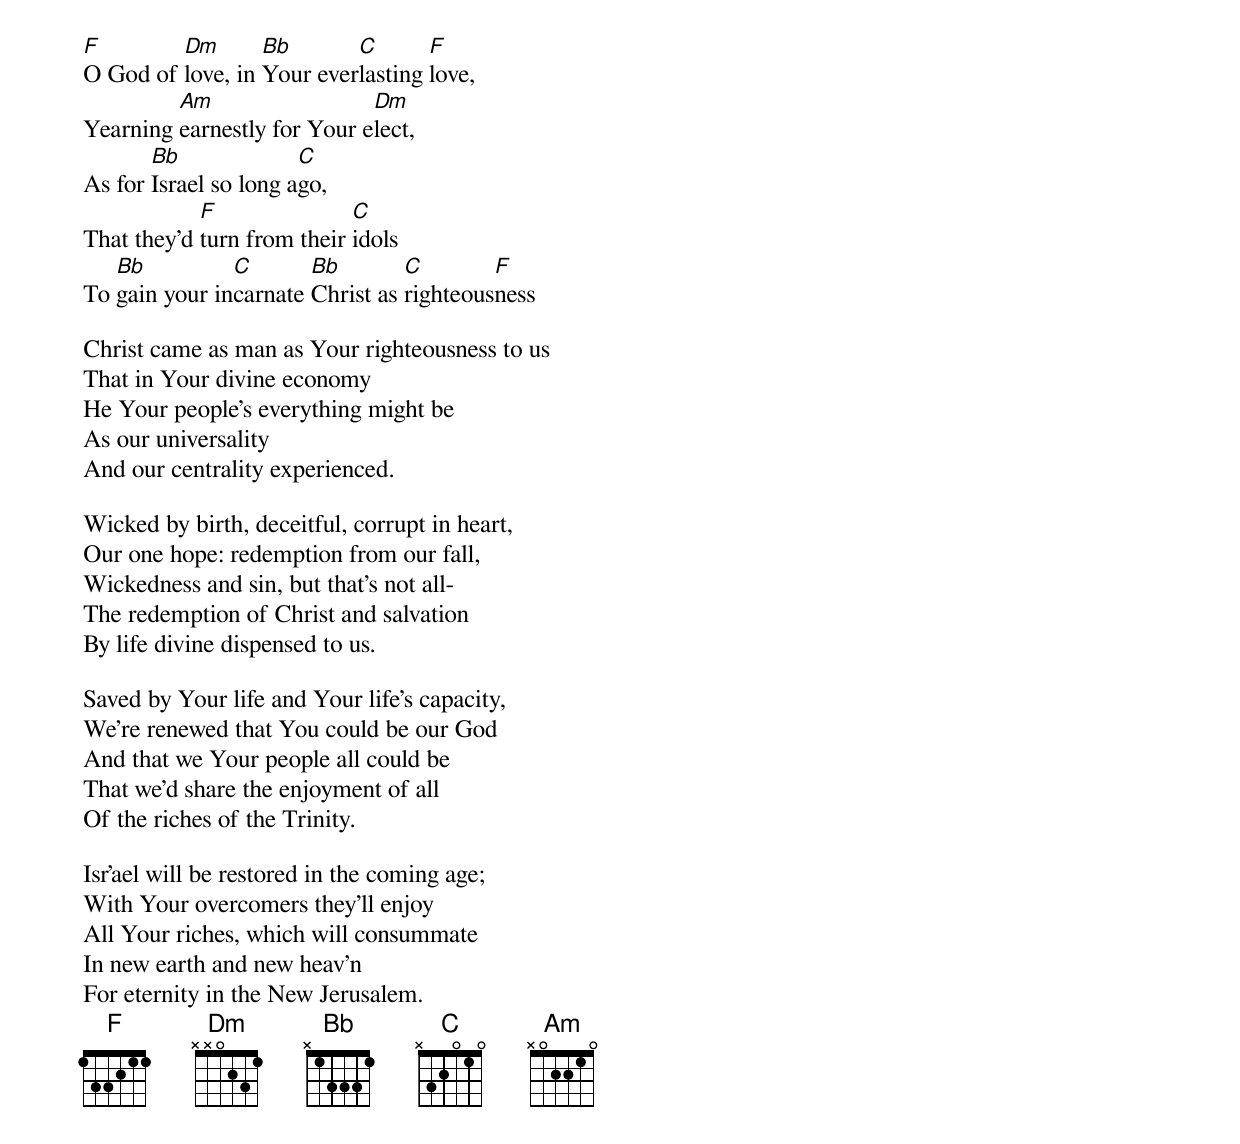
[F]O God of [Dm]love, in [Bb]Your ever[C]lasting [F]love,
Yearning [Am]earnestly for Your e[Dm]lect,
As for [Bb]Israel so long a[C]go,
That they'd [F]turn from their [C]idols
To [Bb]gain your in[C]carnate [Bb]Christ as [C]righteous[F]ness

Christ came as man as Your righteousness to us
That in Your divine economy
He Your people's everything might be
As our universality
And our centrality experienced.

Wicked by birth, deceitful, corrupt in heart,
Our one hope: redemption from our fall,
Wickedness and sin, but that's not all-
The redemption of Christ and salvation
By life divine dispensed to us.

Saved by Your life and Your life's capacity,
We're renewed that You could be our God
And that we Your people all could be
That we'd share the enjoyment of all
Of the riches of the Trinity.

Isr'ael will be restored in the coming age;
With Your overcomers they'll enjoy
All Your riches, which will consummate
In new earth and new heav'n
For eternity in the New Jerusalem.
